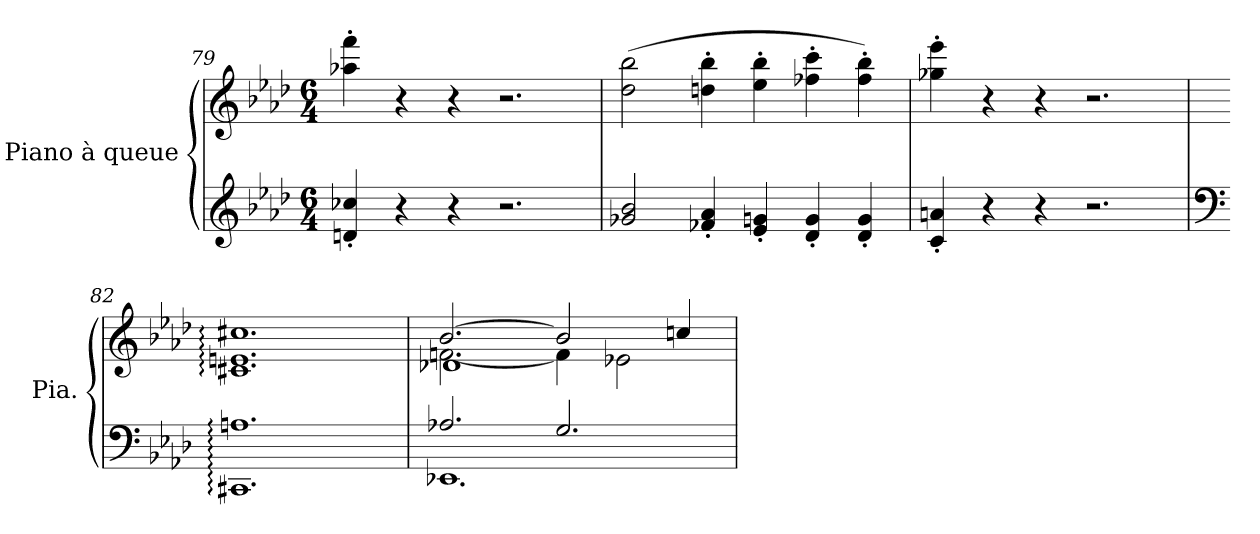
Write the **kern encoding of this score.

**kern	**kern
*part1	*part1
*staff2	*staff1
*I"Piano à queue	*
*I'Pia.	*
*clefG2	*clefG2
*k[b-e-a-d-]	*k[b-e-a-d-]
*M6/4	*M6/4
=79	=79
4dn/' 4cc-X/'	4aa-X\' 4fff\'
4r	4r
4r	4r
2.r	2.r
!!LO:LB:g=z
=80	=80
*	*MM142
2g-X/ 2b-/	(2dd-\ 2bb-\
4f-X/' 4a-/'	4ddn\' 4bb-\'
4e-/' 4gn/'	4ee-\' 4bb-\'
4d-/' 4g/'	4ff-X\' 4ccc\'
4d-/' 4g/'	4ff-\' 4bb-\')
=81	=81
4c/' 4an/'	4gg-X\' 4eee-\'
4r	4r
4r	4r
2.r	2.r
=82	=82
*clefF4	*
*	*MM140
1.CC#X: 1.An:	1.c#X: 1.en: 1.cc#X:
=83	=83
*	*MM136
*^	*^
*	*	*	*^
2.A-X/	1.EE-X:	[2.b-/	[2.fn\	1d-X
2.G/	.	2b-/]	4f\]	.
.	.	.	2e-X\	2ryy
.	.	4ccn/	.	.
*v	*v	*	*	*
*	*v	*v	*v
=	=
*-	*-
